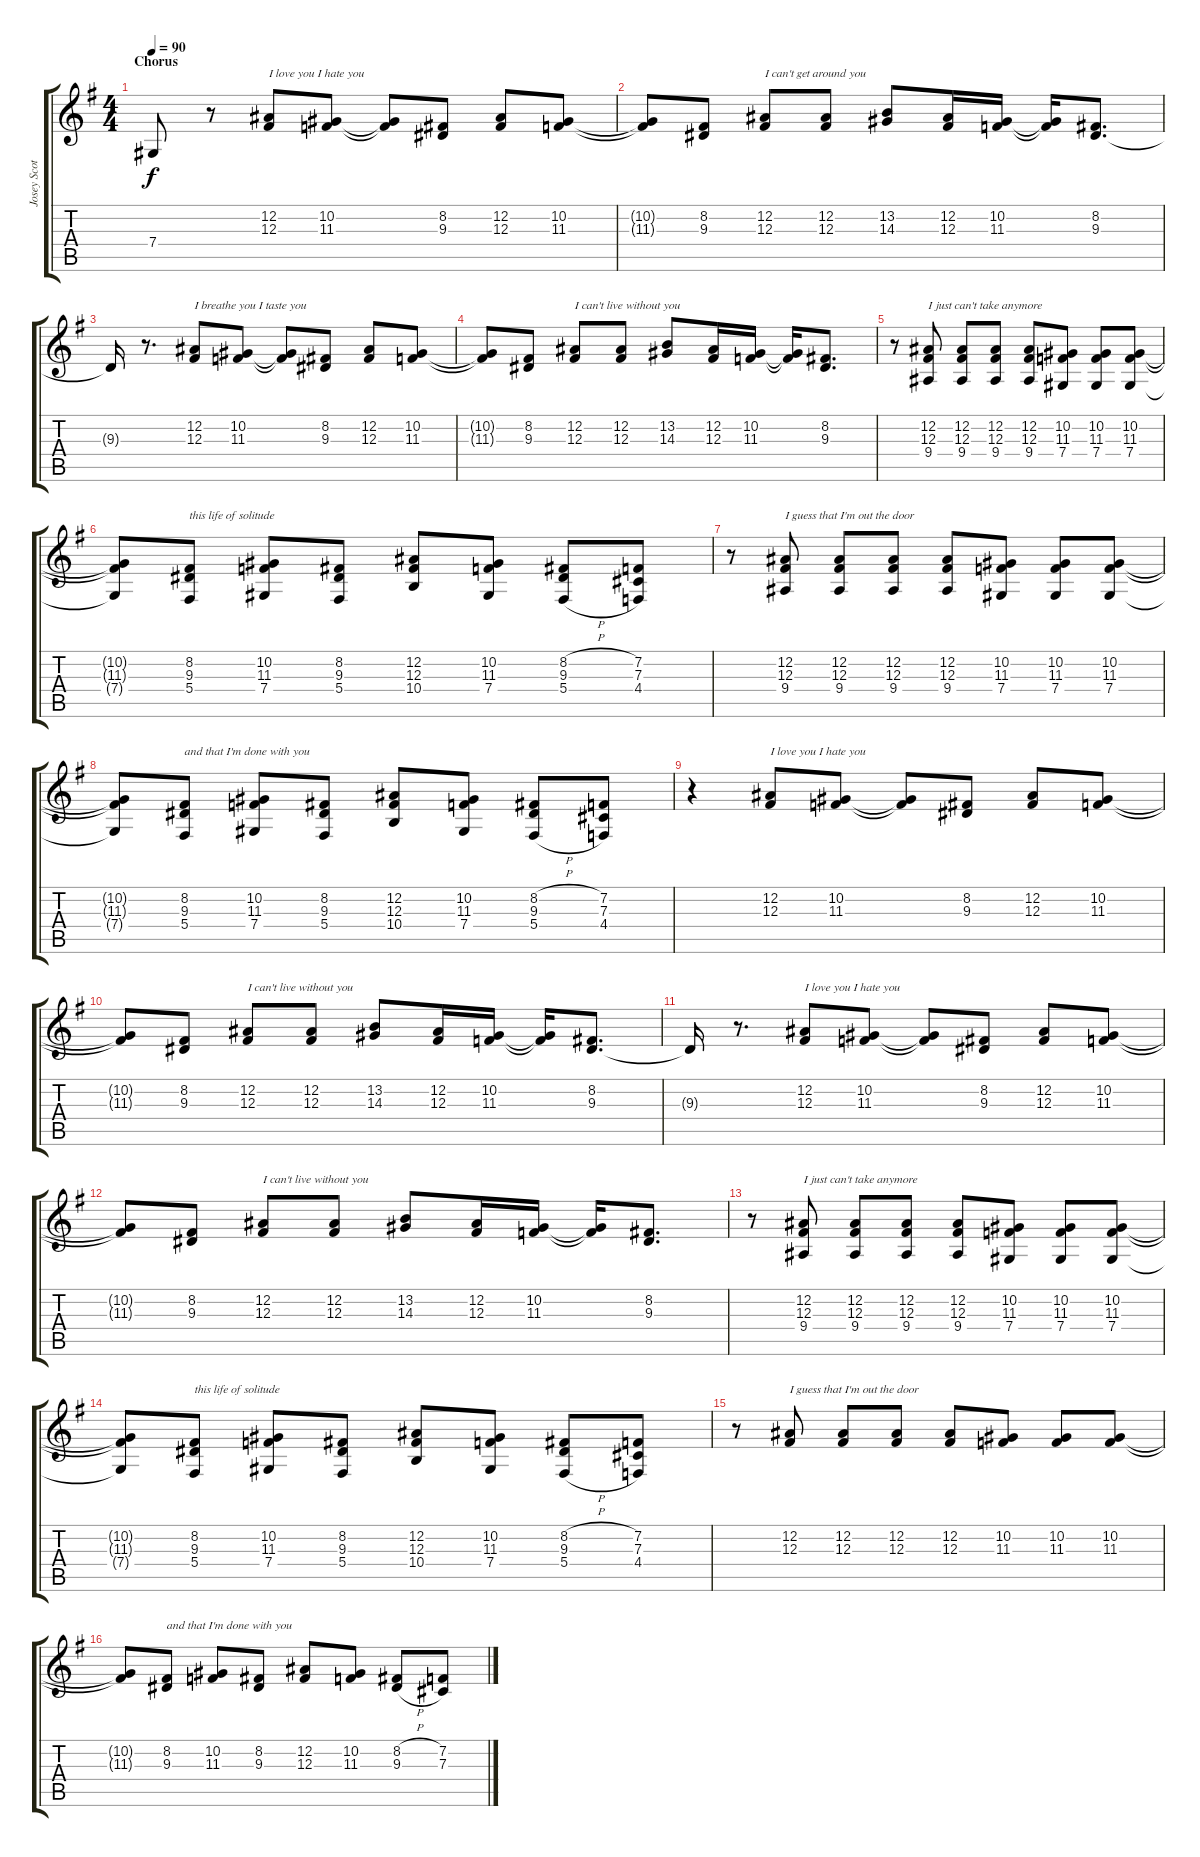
\track ("Josey Scott (Lead Vocals)" "Josey Scot") {instrument tenorsax}
\staff {score tabs}
\tuning (Eb4 Bb3 Gb3 Db3 Ab2 Db2) {hide}
\ts (4 4)
\section ("" "Chorus")
\tempo 90
\clef g2
\ks g
7.4.8{dy f} r.8 (12.2 12.3).8{txt "I love you I hate you"} (10.2 11.3).8 (10.2{t} 11.3{t}).8 (8.2 9.3).8 (12.2 12.3).8 (10.2 11.3).8 |
(10.2{t} 11.3{t}).8 (8.2 9.3).8 (12.2 12.3).8{txt "I can't get around you"} (12.2 12.3).8 (13.2 14.3).8 (12.2 12.3).16 (10.2 11.3).16 (10.2{t} 11.3{t}).16 (8.2 9.3).8{d} |
9.3{t}.16 r.8{d} (12.2 12.3).8{txt "I breathe you I taste you"} (10.2 11.3).8 (10.2{t} 11.3{t}).8 (8.2 9.3).8 (12.2 12.3).8 (10.2 11.3).8 |
(10.2{t} 11.3{t}).8 (8.2 9.3).8 (12.2 12.3).8{txt "I can't live without you"} (12.2 12.3).8 (13.2 14.3).8 (12.2 12.3).16 (10.2 11.3).16 (10.2{t} 11.3{t}).16 (8.2 9.3).8{d} |
r.8 (12.2 12.3 9.4).8{txt "I just can't take anymore"} (12.2 12.3 9.4).8 (12.2 12.3 9.4).8 (12.2 12.3 9.4).8 (10.2 11.3 7.4).8 (10.2 11.3 7.4).8 (10.2 11.3 7.4).8 |
(10.2{t} 11.3{t} 7.4{t}).8 (8.2 9.3 5.4).8{txt "this life of solitude"} (10.2 11.3 7.4).8 (8.2 9.3 5.4).8 (12.2 12.3 10.4).8 (10.2 11.3 7.4).8 (8.2{h} 9.3{h} 5.4{h}).8 (7.2 7.3 4.4).8 |
r.8 (12.2 12.3 9.4).8{txt "I guess that I'm out the door"} (12.2 12.3 9.4).8 (12.2 12.3 9.4).8 (12.2 12.3 9.4).8 (10.2 11.3 7.4).8 (10.2 11.3 7.4).8 (10.2 11.3 7.4).8 |
(10.2{t} 11.3{t} 7.4{t}).8 (8.2 9.3 5.4).8{txt "and that I'm done with you"} (10.2 11.3 7.4).8 (8.2 9.3 5.4).8 (12.2 12.3 10.4).8 (10.2 11.3 7.4).8 (8.2{h} 9.3{h} 5.4{h}).8 (7.2 7.3 4.4).8 |
r.4 (12.2 12.3).8{txt "I love you I hate you"} (10.2 11.3).8 (10.2{t} 11.3{t}).8 (8.2 9.3).8 (12.2 12.3).8 (10.2 11.3).8 |
(10.2{t} 11.3{t}).8 (8.2 9.3).8 (12.2 12.3).8{txt "I can't live without you"} (12.2 12.3).8 (13.2 14.3).8 (12.2 12.3).16 (10.2 11.3).16 (10.2{t} 11.3{t}).16 (8.2 9.3).8{d} |
9.3{t}.16 r.8{d} (12.2 12.3).8{txt "I love you I hate you"} (10.2 11.3).8 (10.2{t} 11.3{t}).8 (8.2 9.3).8 (12.2 12.3).8 (10.2 11.3).8 |
(10.2{t} 11.3{t}).8 (8.2 9.3).8 (12.2 12.3).8{txt "I can't live without you"} (12.2 12.3).8 (13.2 14.3).8 (12.2 12.3).16 (10.2 11.3).16 (10.2{t} 11.3{t}).16 (8.2 9.3).8{d} |
r.8 (12.2 12.3 9.4).8{txt "I just can't take anymore"} (12.2 12.3 9.4).8 (12.2 12.3 9.4).8 (12.2 12.3 9.4).8 (10.2 11.3 7.4).8 (10.2 11.3 7.4).8 (10.2 11.3 7.4).8 |
(10.2{t} 11.3{t} 7.4{t}).8 (8.2 9.3 5.4).8{txt "this life of solitude"} (10.2 11.3 7.4).8 (8.2 9.3 5.4).8 (12.2 12.3 10.4).8 (10.2 11.3 7.4).8 (8.2{h} 9.3{h} 5.4{h}).8 (7.2 7.3 4.4).8 |
r.8 (12.2 12.3).8{txt "I guess that I'm out the door"} (12.2 12.3).8 (12.2 12.3).8 (12.2 12.3).8 (10.2 11.3).8 (10.2 11.3).8 (10.2 11.3).8 |
(10.2{t} 11.3{t}).8 (8.2 9.3).8{txt "and that I'm done with you"} (10.2 11.3).8 (8.2 9.3).8 (12.2 12.3).8 (10.2 11.3).8 (8.2{h} 9.3{h}).8 (7.2 7.3).8
